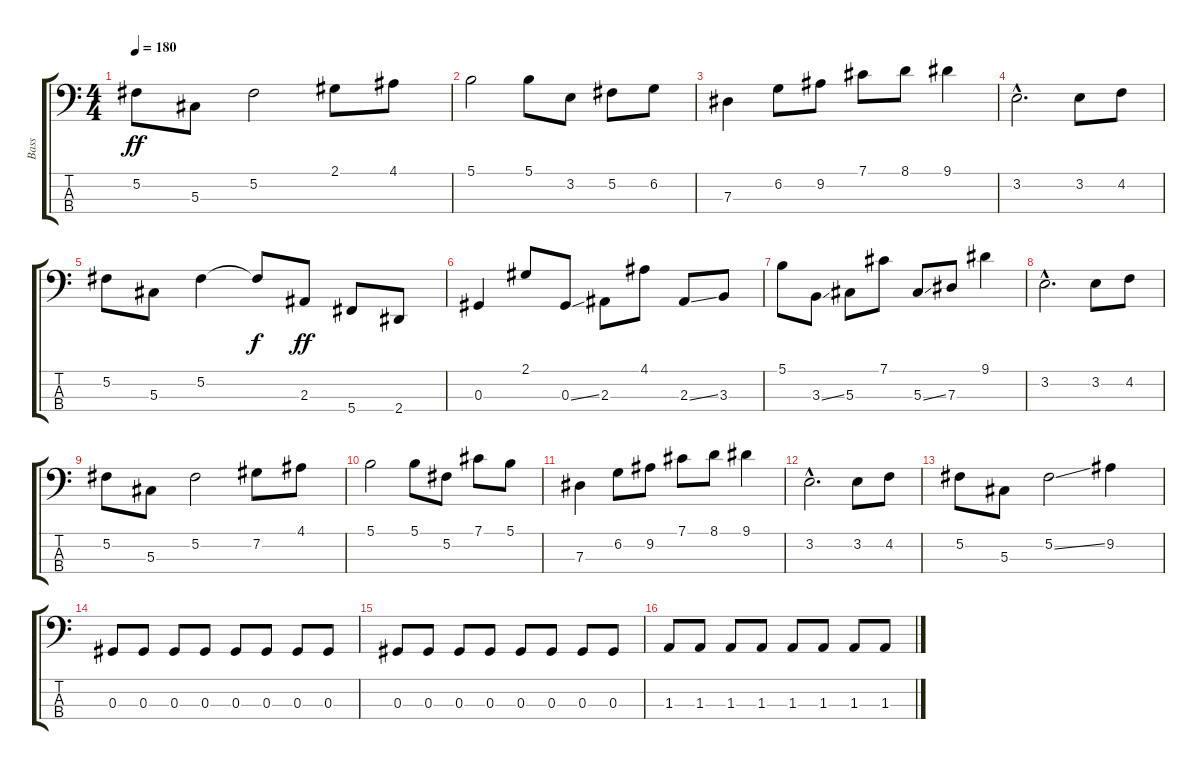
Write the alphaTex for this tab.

\track ("Bass" "Bass") {instrument electricbassfinger}
\staff {score tabs}
\tuning (Gb2 Db2 Ab1 Db1) {hide}
\ts (4 4)
\tempo 180
\clef f4
\ks c
5.2.8{dy ff} 5.3.8 5.2.2 2.1.8 4.1.8 |
5.1.2 5.1.8 3.2.8 5.2.8 6.2.8 |
7.3.4 6.2.8 9.2.8 7.1.8 8.1.8 9.1.4 |
3.2{hac}.2{d} 3.2.8 4.2.8 |
5.2.8 5.3.8 5.2.4 5.2{t}.8{dy f} 2.3.8{dy ff} 5.4.8 2.4.8 |
0.3.4 2.1.8 0.3{ss}.8 2.3.8 4.1.8 2.3{ss}.8 3.3.8 |
5.1.8 3.3{ss}.8 5.3.8 7.1.8 5.3{ss}.8 7.3.8 9.1.4 |
3.2{hac}.2{d} 3.2.8 4.2.8 |
5.2.8 5.3.8 5.2.2 7.2.8 4.1.8 |
5.1.2 5.1.8 5.2.8 7.1.8 5.1.8 |
7.3.4 6.2.8 9.2.8 7.1.8 8.1.8 9.1.4 |
3.2{hac}.2{d} 3.2.8 4.2.8 |
5.2.8 5.3.8 5.2{ss}.2 9.2.4 |
0.3.8 0.3.8 0.3.8 0.3.8 0.3.8 0.3.8 0.3.8 0.3.8 |
0.3.8 0.3.8 0.3.8 0.3.8 0.3.8 0.3.8 0.3.8 0.3.8 |
1.3.8 1.3.8 1.3.8 1.3.8 1.3.8 1.3.8 1.3.8 1.3.8
